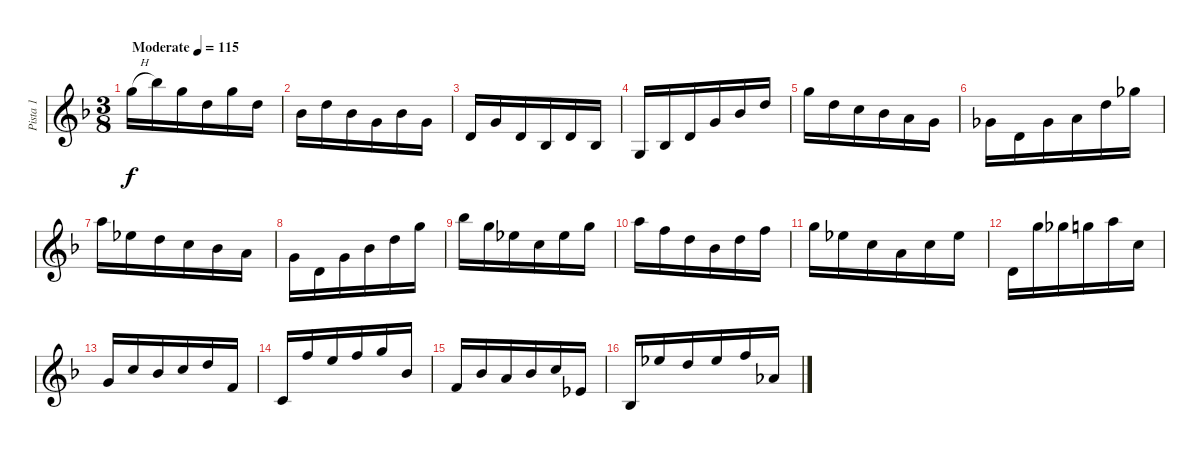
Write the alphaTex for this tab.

\track ("Pista 1" "Pista 1") {instrument acousticguitarsteel}
\staff {score}
\tuning (E4 B3 G3 D3 A2 E2) {hide}
\ts (3 8)
\tempo (115 "Moderate")
\clef g2
\ks f
3.1{h}.16{dy f instrument acousticguitarsteel} 6.1.16 3.1.16 3.2.16 3.1.16 3.2.16 |
3.3.16 3.2.16 3.3.16 0.3.16 3.3.16 0.3.16 |
0.4.16 0.3.16 0.4.16 1.5.16 0.4.16 1.5.16 |
3.6.16 1.5.16 0.4.16 0.3.16 3.3.16 3.2.16 |
3.1.16 3.2.16 1.2.16 3.3.16 2.3.16 0.3.16 |
4.4.16 0.4.16 4.4.16 2.3.16 3.2.16 2.1.16 |
5.1.16 4.2.16 3.2.16 1.2.16 3.3.16 2.3.16 |
0.3.16 0.4.16 0.3.16 3.3.16 3.2.16 3.1.16 |
6.1.16 3.1.16 4.2.16 1.2.16 4.2.16 3.1.16 |
5.1.16 1.1.16 3.2.16 3.3.16 3.2.16 1.1.16 |
3.1.16 4.2.16 1.2.16 2.3.16 1.2.16 4.2.16 |
0.4.16 3.1.16 2.1.16 3.1.16 5.1.16 1.2.16 |
0.3.16 1.2.16 3.3.16 1.2.16 3.2.16 3.4.16 |
3.5.16 1.1.16 0.1.16 1.1.16 3.1.16 3.3.16 |
3.4.16 3.3.16 2.3.16 3.3.16 1.2.16 1.4.16 |
1.5.16 4.2.16 3.2.16 4.2.16 1.1.16 1.3.16
